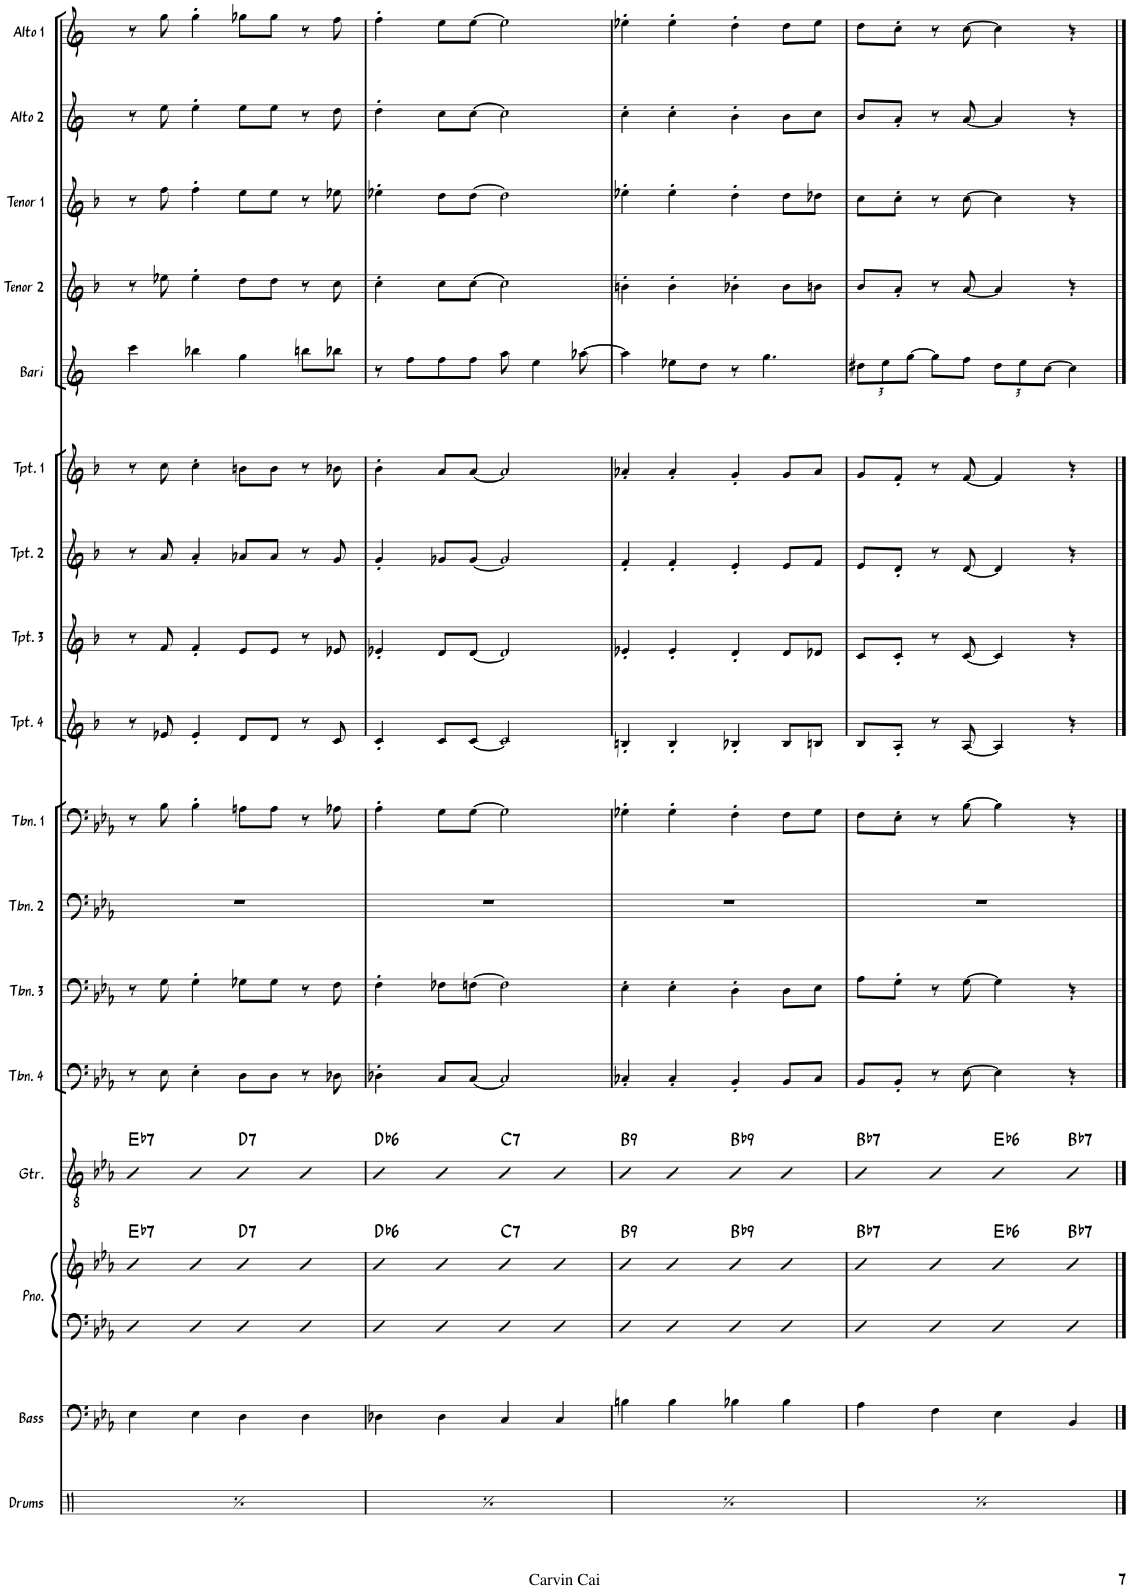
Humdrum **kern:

**kern	**kern	**kern	**kern	**harte	**kern	**harte	**kern	**kern	**kern	**kern	**kern	**kern	**kern	**kern	**kern	**kern	**kern	**kern	**kern
*part17	*part16	*part15	*part15	*part15	*part14	*part14	*part13	*part12	*part11	*part10	*part9	*part8	*part7	*part6	*part5	*part4	*part3	*part2	*part1
*staff18	*staff17	*staff16	*staff15	*	*staff14	*	*staff13	*staff12	*staff11	*staff10	*staff9	*staff8	*staff7	*staff6	*staff5	*staff4	*staff3	*staff2	*staff1
*I"Drums	*I"Bass	*I"Piano	*	*	*I"Guitar	*	*I"Trombone 4	*I"Trombone 3	*I"Trombone 2	*I"Trombone 1	*I"Trumpet 4	*I"Trumpet 3	*I"Trumpet 2	*I"Trumpet 1	*I"Bari Sax	*I"Tenor Sax 2	*I"Tenor Sax 1	*I"Alto Sax 2	*I"Alto Sax 1
*I'Drums	*I'Bass	*I'Pno.	*	*	*I'Gtr.	*	*I'Tbn. 4	*I'Tbn. 3	*I'Tbn. 2	*I'Tbn. 1	*I'Tpt. 4	*I'Tpt. 3	*I'Tpt. 2	*I'Tpt. 1	*I'Bari	*I'Tenor 2	*I'Tenor 1	*I'Alto 2	*I'Alto 1
!!LO:PB:g=z
*clefX	*clefF4	*clefF4	*clefG2	*	*clefGv2	*	*clefF4	*clefF4	*clefF4	*clefF4	*clefG2	*clefG2	*clefG2	*clefG2	*clefG2	*clefG2	*clefG2	*clefG2	*clefG2
*	*Trd7c12	*	*	*	*	*	*	*	*	*	*Trd1c2	*Trd1c2	*Trd1c2	*Trd1c2	*Trd12c21	*Trd8c14	*Trd8c14	*Trd5c9	*Trd5c9
*k[]	*k[b-e-a-]	*k[b-e-a-]	*k[b-e-a-]	*	*k[b-e-a-]	*	*k[b-e-a-]	*k[b-e-a-]	*k[b-e-a-]	*k[b-e-a-]	*k[b-]	*k[b-]	*k[b-]	*k[b-]	*k[]	*k[b-]	*k[b-]	*k[]	*k[]
*M4/4	*M4/4	*M4/4	*M4/4	*	*M4/4	*	*M4/4	*M4/4	*M4/4	*M4/4	*M4/4	*M4/4	*M4/4	*M4/4	*M4/4	*M4/4	*M4/4	*M4/4	*M4/4
=24	=24	=24	=24	=24	=24	=24	=24	=24	=24	=24	=24	=24	=24	=24	=24	=24	=24	=24	=24
*^	*	*	*	*	*	*	*	*	*	*	*	*	*	*	*	*	*	*	*
!	!	!	!	!	!LO:H:kt=7	!	!LO:H:kt=7	!	!	!	!	!	!	!	!	!	!	!	!	!
4Rgg/	4Rf\	4E-\	4D	4b-	Eb:7	4b-	Eb:7	8r	8r	1r	8r	8r	8r	8r	8r	4ccc\	8r	8r	8r	8r
.	.	.	.	.	.	.	.	8E-\	8G\	.	8B-\	8e-X/	8f/	8a/	8cc\	.	8ee-X\	8ff\	8ee\	8gg\
8Rgg/L	4Rf\	4E-\	4D	4b-	.	4b-	.	4E-'\	4G'\	.	4B-'\	4e-'/	4f'/	4a'/	4cc'\	4bb-X\	4ee-'\	4ff'\	4ee'\	4gg'\
8Rgg/J	.	.	.	.	.	.	.	.	.	.	.	.	.	.	.	.	.	.	.	.
!	!	!	!	!	!LO:H:kt=7	!	!LO:H:kt=7	!	!	!	!	!	!	!	!	!	!	!	!	!
4Rgg/	4Rf\	4D\	4D	4b-	D:7	4b-	D:7	8D\L	8G-X\L	.	8An\L	8d/L	8e/L	8a-X/L	8bn\L	4gg\	8dd\L	8ee\L	8ee\L	8gg-X\L
.	.	.	.	.	.	.	.	8D\J	8G-\J	.	8A\J	8d/J	8e/J	8a-/J	8b\J	.	8dd\J	8ee\J	8ee\J	8gg-\J
8Rgg/L	4Rf\	4D\	4D	4b-	.	4b-	.	8r	8r	.	8r	8r	8r	8r	8r	8bbn\L	8r	8r	8r	8r
8Rgg/J	.	.	.	.	.	.	.	8D-X\	8F\	.	8A-X\	8c/	8e-X/	8g/	8b-X\	8bb-X\J	8cc\	8ee-X\	8dd\	8ff\
=25	=25	=25	=25	=25	=25	=25	=25	=25	=25	=25	=25	=25	=25	=25	=25	=25	=25	=25	=25	=25
!	!	!	!	!	!LO:H:kt=6	!	!LO:H:kt=6	!	!	!	!	!	!	!	!	!	!	!	!	!
4Rgg/	4Rf\	4D-X\	4D	4b-	Db:maj6	4b-	Db:maj6	4D-X'\	4F'\	1r	4A-'\	4c'/	4e-X'/	4g'/	4b-'\	8r	4cc'\	4ee-X'\	4dd'\	4ff'\
.	.	.	.	.	.	.	.	.	.	.	.	.	.	.	.	8ff\L	.	.	.	.
8Rgg/L	4Rf\	4D-\	4D	4b-	.	4b-	.	8C/L	8F-X\L	.	8G\L	8c/L	8d/L	8g-X/L	8a/L	8ff\	8cc\L	8dd\L	8cc\L	8ee\L
8Rgg/J	.	.	.	.	.	.	.	[8C/J	[8Fn\J	.	[8G\J	[8c/J	[8d/J	[8g-/J	[8a/J	8ff\J	[8cc\J	[8dd\J	[8cc\J	[8ee\J
!	!	!	!	!	!LO:H:kt=7	!	!LO:H:kt=7	!	!	!	!	!	!	!	!	!	!	!	!	!
4Rgg/	4Rf\	4C/	4D	4b-	C:7	4b-	C:7	2C/]	2F\]	.	2G\]	2c/]	2d/]	2g-/]	2a/]	8aa\	2cc\]	2dd\]	2cc\]	2ee\]
.	.	.	.	.	.	.	.	.	.	.	.	.	.	.	.	4ee\	.	.	.	.
8Rgg/L	4Rf\	4C/	4D	4b-	.	4b-	.	.	.	.	.	.	.	.	.	.	.	.	.	.
8Rgg/J	.	.	.	.	.	.	.	.	.	.	.	.	.	.	.	[8aa-X\	.	.	.	.
=26	=26	=26	=26	=26	=26	=26	=26	=26	=26	=26	=26	=26	=26	=26	=26	=26	=26	=26	=26	=26
!	!	!	!	!	!LO:H:kt=9	!	!LO:H:kt=9	!	!	!	!	!	!	!	!	!	!	!	!	!
4Rgg/	4Rf\	4Bn\	4D	4b-	B:9	4b-	B:9	4C-X'/	4E-'\	1r	4G-X'\	4Bn'/	4e-X'/	4f'/	4a-X'/	4aa-\]	4bn'\	4ee-X'\	4cc'\	4ee-X'\
8Rgg/L	4Rf\	4B\	4D	4b-	.	4b-	.	4C-'/	4E-'\	.	4G-'\	4B'/	4e-'/	4f'/	4a-'/	8ee-X\L	4b'\	4ee-'\	4cc'\	4ee-'\
8Rgg/J	.	.	.	.	.	.	.	.	.	.	.	.	.	.	.	8dd\J	.	.	.	.
!	!	!	!	!	!LO:H:kt=9	!	!LO:H:kt=9	!	!	!	!	!	!	!	!	!	!	!	!	!
4Rgg/	4Rf\	4B-X\	4D	4b-	Bb:9	4b-	Bb:9	4BB-'/	4D'\	.	4F'\	4B-X'/	4d'/	4e'/	4g'/	8r	4b-X'\	4dd'\	4b'\	4dd'\
.	.	.	.	.	.	.	.	.	.	.	.	.	.	.	.	4.gg\	.	.	.	.
8Rgg/L	4Rf\	4B-\	4D	4b-	.	4b-	.	8BB-/L	8D\L	.	8F\L	8B-/L	8d/L	8e/L	8g/L	.	8b-\L	8dd\L	8b\L	8dd\L
8Rgg/J	.	.	.	.	.	.	.	8C-/J	8E-\J	.	8G-\J	8Bn/J	8d-X/J	8f/J	8a-/J	.	8bn\J	8dd-X\J	8cc\J	8ee-\J
=27	=27	=27	=27	=27	=27	=27	=27	=27	=27	=27	=27	=27	=27	=27	=27	=27	=27	=27	=27	=27
*	*	*	*	*	*	*	*	*	*	*	*	*	*	*	*	*Xbrackettup	*	*	*	*
!	!	!	!	!	!LO:H:kt=7	!	!LO:H:kt=7	!	!	!	!	!	!	!	!	!	!	!	!	!
4Rgg/	4Rf\	4A-\	4D	4b-	Bb:7	4b-	Bb:7	8BB-/L	8A-\L	1r	8F\L	8B-/L	8c/L	8e/L	8g/L	12dd#X\L	8b-/L	8cc\L	8b/L	8dd\L
.	.	.	.	.	.	.	.	.	.	.	.	.	.	.	.	12ee\	.	.	.	.
.	.	.	.	.	.	.	.	8BB-'/J	8G'\J	.	8E-'\J	8A'/J	8c'/J	8d'/J	8f'/J	.	8a'/J	8cc'\J	8a'/J	8cc'\J
.	.	.	.	.	.	.	.	.	.	.	.	.	.	.	.	[12gg\J	.	.	.	.
8Rgg/L	4Rf\	4F\	4D	4b-	.	4b-	.	8r	8r	.	8r	8r	8r	8r	8r	8gg\L]	8r	8r	8r	8r
8Rgg/J	.	.	.	.	.	.	.	[8E-\	[8G\	.	[8B-\	[8A/	[8c/	[8d/	[8f/	8ff\J	[8a/	[8cc\	[8a/	[8cc\
!	!	!	!	!	!LO:H:kt=6	!	!LO:H:kt=6	!	!	!	!	!	!	!	!	!	!	!	!	!
4Rgg/	4Rf\	4E-\	4D	4b-	Eb:maj6	4b-	Eb:maj6	4E-\]	4G\]	.	4B-\]	4A/]	4c/]	4d/]	4f/]	12dd#\L	4a/]	4cc\]	4a/]	4cc\]
.	.	.	.	.	.	.	.	.	.	.	.	.	.	.	.	12ee\	.	.	.	.
.	.	.	.	.	.	.	.	.	.	.	.	.	.	.	.	[12cc\J	.	.	.	.
!	!	!	!	!	!LO:H:kt=7	!	!LO:H:kt=7	!	!	!	!	!	!	!	!	!	!	!	!	!
8Rgg/L	4Rf\	4BB-/	4D	4b-	Bb:7	4b-	Bb:7	4r	4r	.	4r	4r	4r	4r	4r	4cc\]	4r	4r	4r	4r
8Rgg/J	.	.	.	.	.	.	.	.	.	.	.	.	.	.	.	.	.	.	.	.
*v	*v	*	*	*	*	*	*	*	*	*	*	*	*	*	*	*	*	*	*	*
==	==	==	==	==	==	==	==	==	==	==	==	==	==	==	==	==	==	==	==
*-	*-	*-	*-	*-	*-	*-	*-	*-	*-	*-	*-	*-	*-	*-	*-	*-	*-	*-	*-
